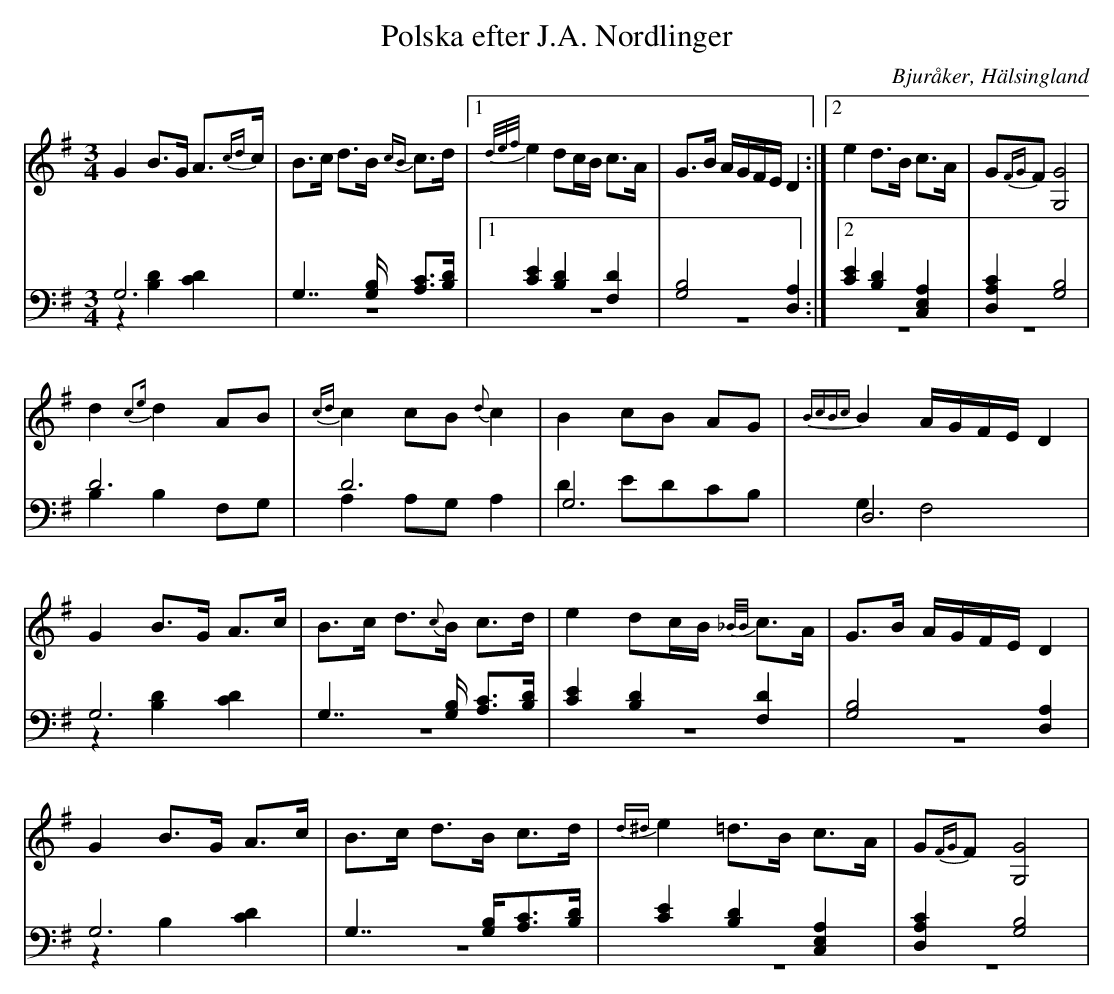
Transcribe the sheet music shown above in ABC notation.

X:1
T: Polska efter J.A. Nordlinger
O: Bjuråker, Hälsingland
M: 3/4
L: 1/8
K: G
V:1
V:2
V:3 merge
V:1
G2 B>G A>{cd2/3}c|B>c d>B {cB}c>d |1 {d/e/f/}e2 dc/B/ c>A| G>B A/G/F/E/ D2:|2 e2 d>B c>A|G{FG}F [G4G,4]  |
 d2 {c2e}d2 AB|{cd}c2 cB {d}c2|B2 cB AG|{BcBc}B2 A/G/F/E/ D2 |
G2 B>G A>c|B>c d>{c4/3}B c>d |e2 dc/B/ {_B/B/}c>A|G>B A/G/F/E/ D2 |
G2 B>G A>c |B>c d>B c>d|{d^d}e2 =d>B c>A|G{FG}F [G,4G4] |
V:2 clef=bass
 G,6|G,7/2 [G,/B,/] [A,C]>[B,D]|1 [C2E2] [B,2D2] [F,2D2]| [G,4B,4] [D,2A,2]:|2 [C2E2] [B,2D2] [C,2E,2A,2]| [D,2A,2C2] [G,4B,4]|
D6 |D6 |G,6|D,6 |
G,6 | G,7/2 [G,/B,/] [A,C]>[B,D]| [C2E2] [B,2D2] [F,2D2]| [G,4B,4] [D,2A,2]|
G,6 |G,7/2 [G,/B,/][A,C]>[B,D]|[C2E2] [B,2D2] [C,2E,2A,2]|[D,2A,2C2] [G,4B,4] |
V:3 clef=bass
z2 [B,2D2] [C2D2]| z6|1 z6| z6:|2 z6|  z6|
B,2 B,2 F,G, |A,2 A,G, A,2 |D2 EDCB,|G,2 F,4 |
z2 [B,2D2] [C2D2]| z6 |z6 |z6|
z2 B,2 [C2D2] |z6|z6|z6|
